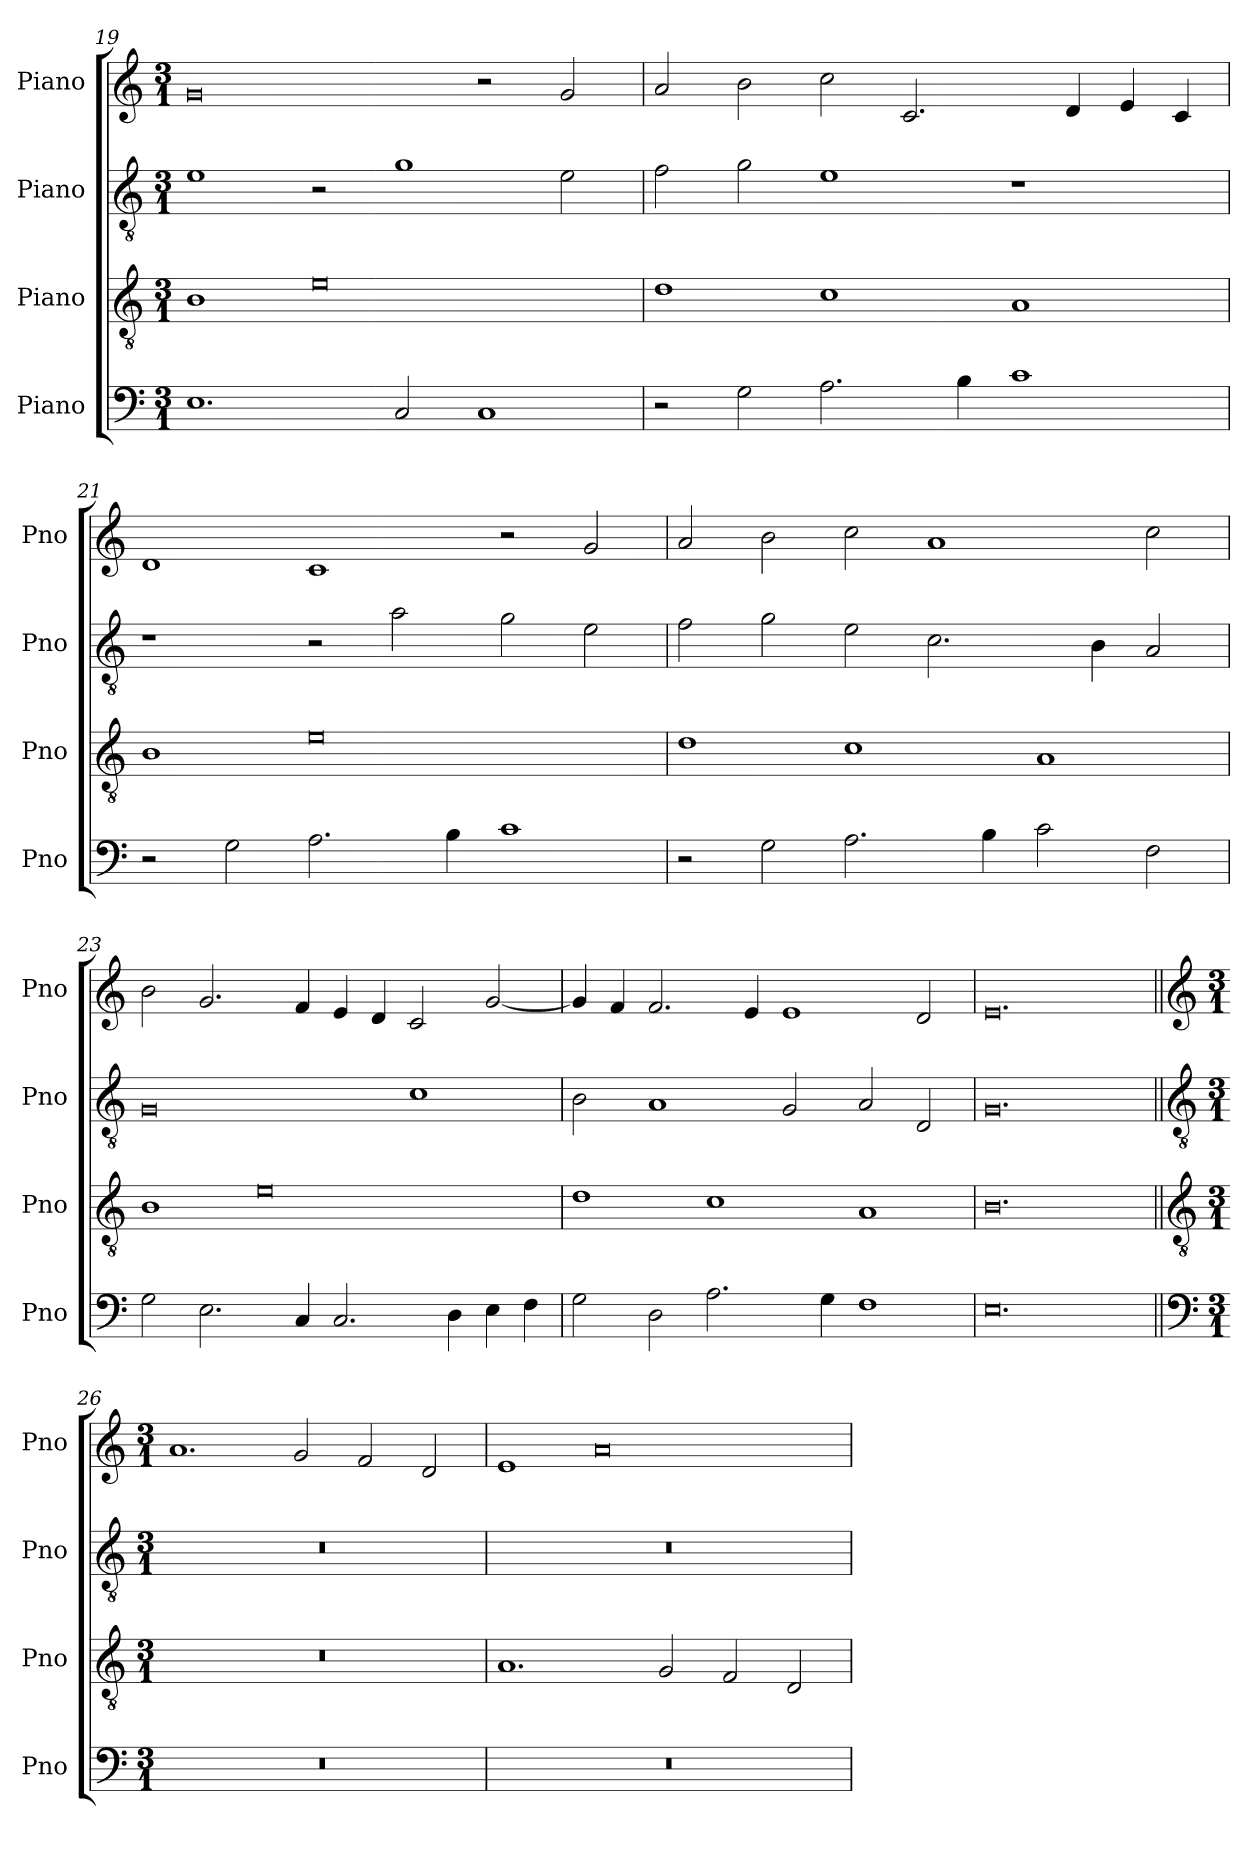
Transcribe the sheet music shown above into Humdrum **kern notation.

**kern	**kern	**kern	**kern
*part4	*part3	*part2	*part1
*staff4	*staff3	*staff2	*staff1
*I"Piano	*I"Piano	*I"Piano	*I"Piano
*I'Pno	*I'Pno	*I'Pno	*I'Pno
!!LO:PB:g=z
*clefF4	*clefGv2	*clefGv2	*clefG2
*k[]	*k[]	*k[]	*k[]
*M3/1	*M3/1	*M3/1	*M3/1
=19	=19	=19	=19
1.E	1B	1e	0g
.	0e	2r	.
2C/	.	1g	.
1C	.	.	2r
.	.	2e\	2g/
=20	=20	=20	=20
2r	1d	2f\	2a/
2G\	.	2g\	2b\
2.A\	1c	1e	2cc\
.	.	.	2.c/
4B\	.	.	.
1c	1A	1r	.
.	.	.	4d/
.	.	.	4e/
.	.	.	4c/
!!LO:LB:g=z
=21	=21	=21	=21
2r	1B	1r	1d
2G\	.	.	.
2.A\	0e	2r	1c
.	.	2a\	.
4B\	.	.	.
1c	.	2g\	2r
.	.	2e\	2g/
=22	=22	=22	=22
2r	1d	2f\	2a/
2G\	.	2g\	2b\
2.A\	1c	2e\	2cc\
.	.	2.c\	1a
4B\	.	.	.
2c\	1A	.	.
.	.	4B\	.
2F\	.	2A/	2cc\
!!LO:LB:g=z
=23	=23	=23	=23
2G\	1B	0G	2b\
2.E\	.	.	2.g/
.	0e	.	.
4C/	.	.	4f/
2.C/	.	.	4e/
.	.	.	4d/
.	.	1c	2c/
4D\	.	.	.
4E\	.	.	[2g/
4F\	.	.	.
=24	=24	=24	=24
2G\	1d	2B\	4g/]
.	.	.	4f/
2D\	.	1A	2.f/
2.A\	1c	.	.
.	.	.	4e/
.	.	2G/	1e
4G\	.	.	.
1F	1A	2A/	.
.	.	2D/	2d/
=25	=25	=25	=25
0.E	0.B	0.G	0.e
!!LO:LB:g=z
=26||	=26||	=26||	=26||
*clefF4	*clefGv2	*clefGv2	*clefG2
*M3/1	*M3/1	*M3/1	*M3/1
0.r	0.r	0.r	1.a
.	.	.	2g/
.	.	.	2f/
.	.	.	2d/
=27	=27	=27	=27
0.r	1.A	0.r	1e
.	.	.	0a
.	2G/	.	.
.	2F/	.	.
.	2D/	.	.
=	=	=	=
*-	*-	*-	*-
